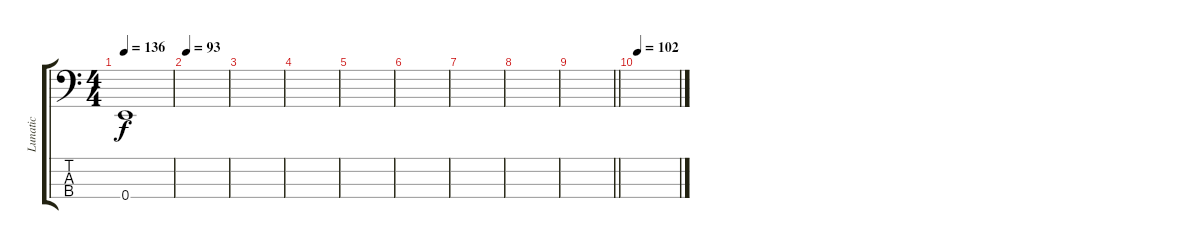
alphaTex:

\track ("Lunatic" "Lunatic") {instrument electricbasspick}
\staff {score tabs}
\tuning (G2 D2 A1 E1) {hide}
\ts (4 4)
\tempo 136
\clef f4
\ks c
0.4.1{dy f} |
\tempo 93
|
|
|
|
|
|
|
\barLineRight lightlight
|
\tempo 102
